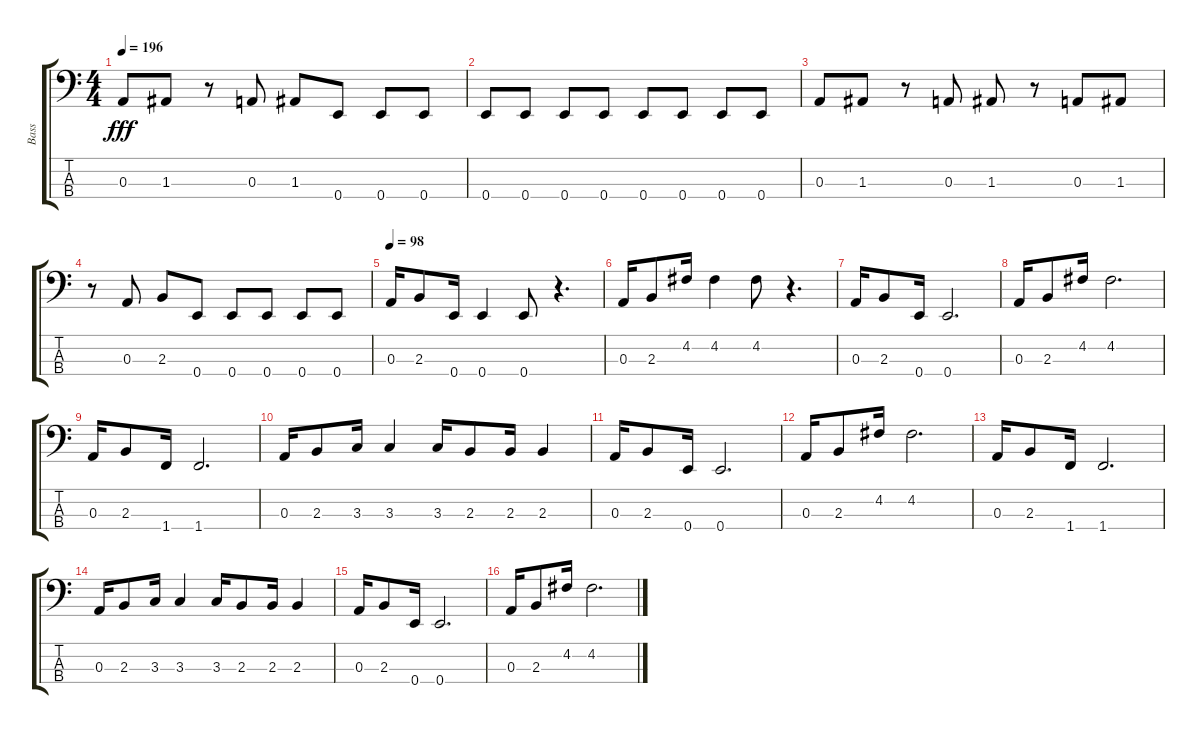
\track ("Bass" "Bass") {instrument electricbassfinger}
\staff {score tabs}
\tuning (G2 D2 A1 E1) {hide}
\ts (4 4)
\tempo 196
\clef f4
\ks c
0.3.8{dy fff} 1.3.8 r.8 0.3.8 1.3.8 0.4.8 0.4.8 0.4.8 |
0.4.8 0.4.8 0.4.8 0.4.8 0.4.8 0.4.8 0.4.8 0.4.8 |
0.3.8 1.3.8 r.8 0.3.8 1.3.8 r.8 0.3.8 1.3.8 |
r.8 0.3.8 2.3.8 0.4.8 0.4.8 0.4.8 0.4.8 0.4.8 |
\tempo 98
0.3.16 2.3.8 0.4.16 0.4.4 0.4.8 r.4{d} |
0.3.16 2.3.8 4.2.16 4.2.4 4.2.8 r.4{d} |
0.3.16 2.3.8 0.4.16 0.4.2{d} |
0.3.16 2.3.8 4.2.16 4.2.2{d} |
0.3.16 2.3.8 1.4.16 1.4.2{d} |
0.3.16 2.3.8 3.3.16 3.3.4 3.3.16 2.3.8 2.3.16 2.3.4 |
0.3.16 2.3.8 0.4.16 0.4.2{d} |
0.3.16 2.3.8 4.2.16 4.2.2{d} |
0.3.16 2.3.8 1.4.16 1.4.2{d} |
0.3.16 2.3.8 3.3.16 3.3.4 3.3.16 2.3.8 2.3.16 2.3.4 |
0.3.16 2.3.8 0.4.16 0.4.2{d} |
0.3.16 2.3.8 4.2.16 4.2.2{d}
